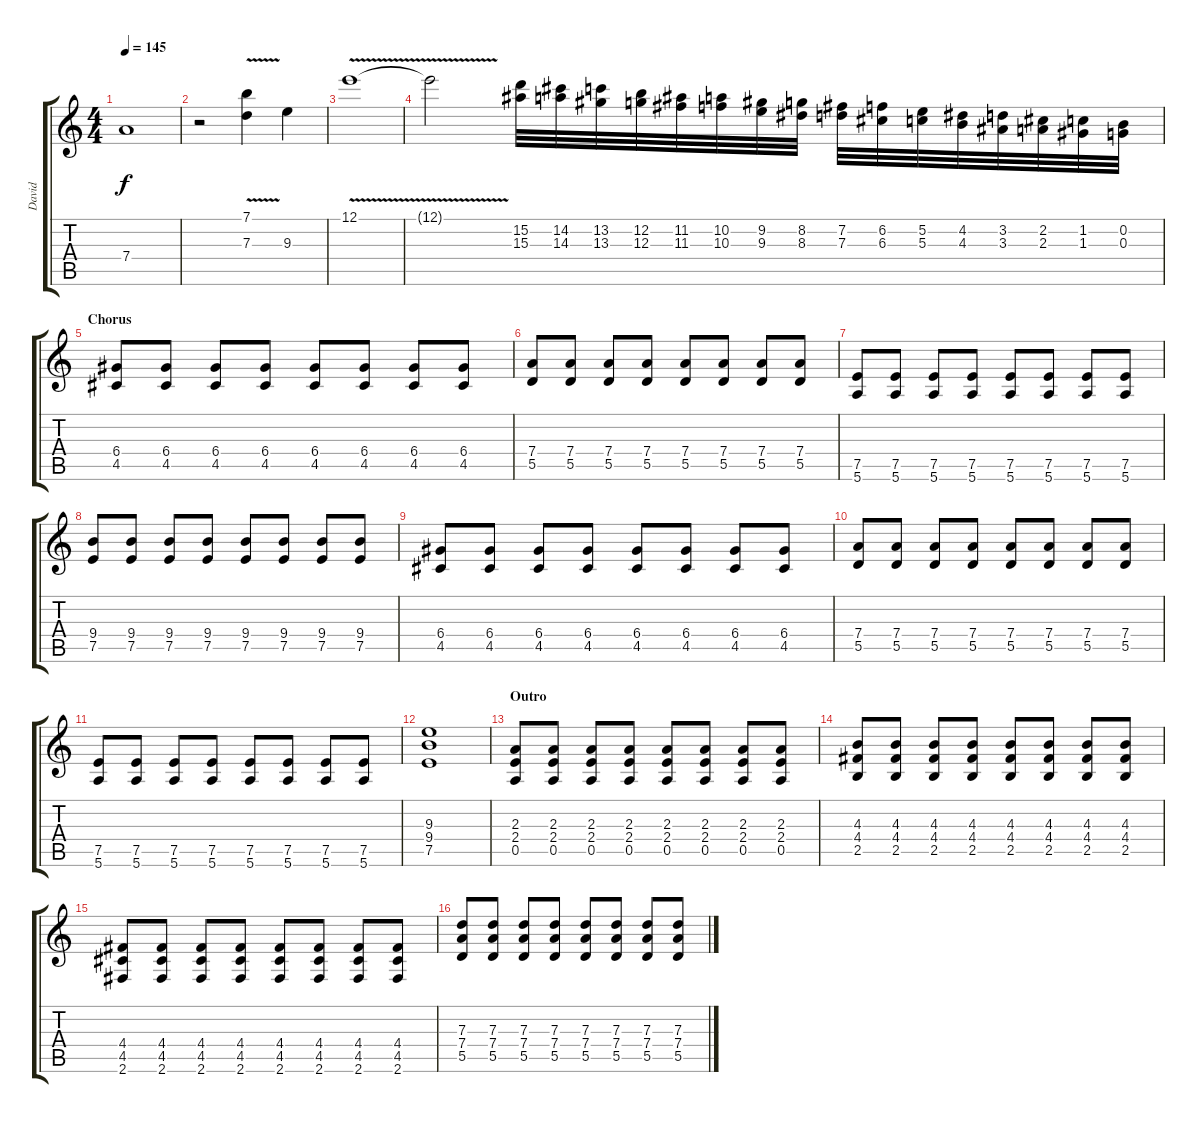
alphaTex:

\track ("David" "David") {instrument distortionguitar}
\staff {score tabs}
\tuning (E4 B3 G3 D3 A2 E2) {hide}
\ts (4 4)
\tempo 145
\clef g2
\ks c
7.4{t}.1{dy f} |
r.2 (7.1{v} 7.3).4 9.3.4 |
12.1{v}.1 |
12.1{t}.2 (15.2 15.3).32 (14.2 14.3).32 (13.2 13.3).32 (12.2 12.3).32 (11.2 11.3).32 (10.2 10.3).32 (9.2 9.3).32 (8.2 8.3).32 (7.2 7.3).32 (6.2 6.3).32 (5.2 5.3).32 (4.2 4.3).32 (3.2 3.3).32 (2.2 2.3).32 (1.2 1.3).32 (0.2 0.3).32 |
\section ("" "Chorus")
(6.4 4.5).8{volume 16} (6.4 4.5).8 (6.4 4.5).8 (6.4 4.5).8 (6.4 4.5).8 (6.4 4.5).8 (6.4 4.5).8 (6.4 4.5).8 |
(7.4 5.5).8 (7.4 5.5).8 (7.4 5.5).8 (7.4 5.5).8 (7.4 5.5).8 (7.4 5.5).8 (7.4 5.5).8 (7.4 5.5).8 |
(7.5 5.6).8 (7.5 5.6).8 (7.5 5.6).8 (7.5 5.6).8 (7.5 5.6).8 (7.5 5.6).8 (7.5 5.6).8 (7.5 5.6).8 |
(9.4 7.5).8 (9.4 7.5).8 (9.4 7.5).8 (9.4 7.5).8 (9.4 7.5).8 (9.4 7.5).8 (9.4 7.5).8 (9.4 7.5).8 |
(6.4 4.5).8{volume 16} (6.4 4.5).8 (6.4 4.5).8 (6.4 4.5).8 (6.4 4.5).8 (6.4 4.5).8 (6.4 4.5).8 (6.4 4.5).8 |
(7.4 5.5).8 (7.4 5.5).8 (7.4 5.5).8 (7.4 5.5).8 (7.4 5.5).8 (7.4 5.5).8 (7.4 5.5).8 (7.4 5.5).8 |
(7.5 5.6).8 (7.5 5.6).8 (7.5 5.6).8 (7.5 5.6).8 (7.5 5.6).8 (7.5 5.6).8 (7.5 5.6).8 (7.5 5.6).8 |
(9.3 9.4 7.5).1 |
\section ("" "Outro")
(2.3 2.4 0.5).8 (2.3 2.4 0.5).8 (2.3 2.4 0.5).8 (2.3 2.4 0.5).8 (2.3 2.4 0.5).8 (2.3 2.4 0.5).8 (2.3 2.4 0.5).8 (2.3 2.4 0.5).8 |
(4.3 4.4 2.5).8 (4.3 4.4 2.5).8 (4.3 4.4 2.5).8 (4.3 4.4 2.5).8 (4.3 4.4 2.5).8 (4.3 4.4 2.5).8 (4.3 4.4 2.5).8 (4.3 4.4 2.5).8 |
(4.4 4.5 2.6).8 (4.4 4.5 2.6).8 (4.4 4.5 2.6).8 (4.4 4.5 2.6).8 (4.4 4.5 2.6).8 (4.4 4.5 2.6).8 (4.4 4.5 2.6).8 (4.4 4.5 2.6).8 |
(7.3 7.4 5.5).8 (7.3 7.4 5.5).8 (7.3 7.4 5.5).8 (7.3 7.4 5.5).8 (7.3 7.4 5.5).8 (7.3 7.4 5.5).8 (7.3 7.4 5.5).8 (7.3 7.4 5.5).8
